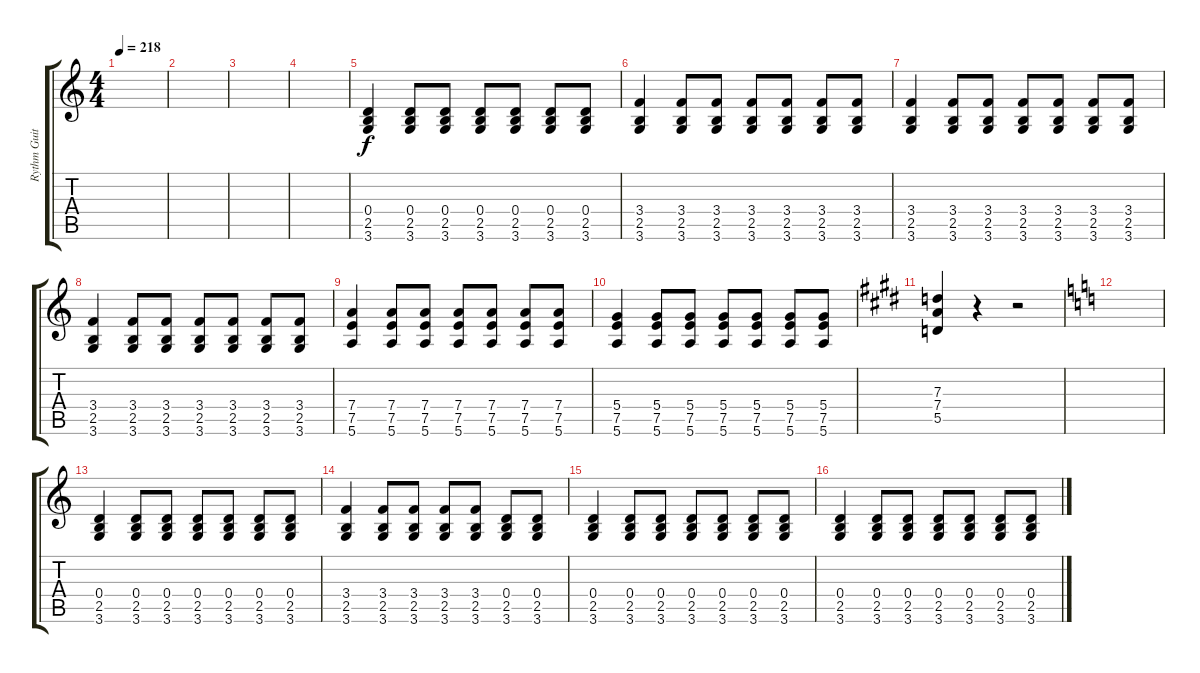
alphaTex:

\track ("Rythm Guitar" "Rythm Guit") {instrument electricguitarmuted}
\staff {score tabs}
\tuning (E4 B3 G3 D3 A2 E2) {hide}
\ts (4 4)
\tempo 218
\clef g2
\ks c
|
|
|
|
(0.4 2.5 3.6).4 (0.4 2.5 3.6).8 (0.4 2.5 3.6).8 (0.4 2.5 3.6).8 (0.4 2.5 3.6).8 (0.4 2.5 3.6).8 (0.4 2.5 3.6).8 |
(3.4 2.5 3.6).4 (3.4 2.5 3.6).8 (3.4 2.5 3.6).8 (3.4 2.5 3.6).8 (3.4 2.5 3.6).8 (3.4 2.5 3.6).8 (3.4 2.5 3.6).8 |
(3.4 2.5 3.6).4 (3.4 2.5 3.6).8 (3.4 2.5 3.6).8 (3.4 2.5 3.6).8 (3.4 2.5 3.6).8 (3.4 2.5 3.6).8 (3.4 2.5 3.6).8 |
(3.4 2.5 3.6).4 (3.4 2.5 3.6).8 (3.4 2.5 3.6).8 (3.4 2.5 3.6).8 (3.4 2.5 3.6).8 (3.4 2.5 3.6).8 (3.4 2.5 3.6).8 |
(7.4 7.5 5.6).4 (7.4 7.5 5.6).8 (7.4 7.5 5.6).8 (7.4 7.5 5.6).8 (7.4 7.5 5.6).8 (7.4 7.5 5.6).8 (7.4 7.5 5.6).8 |
(5.4 7.5 5.6).4 (5.4 7.5 5.6).8 (5.4 7.5 5.6).8 (5.4 7.5 5.6).8 (5.4 7.5 5.6).8 (5.4 7.5 5.6).8 (5.4 7.5 5.6).8 |
\ks e
(7.3 7.4 5.5).4 r.4 r.2 |
\ks c
|
(0.4 2.5 3.6).4 (0.4 2.5 3.6).8 (0.4 2.5 3.6).8 (0.4 2.5 3.6).8 (0.4 2.5 3.6).8 (0.4 2.5 3.6).8 (0.4 2.5 3.6).8 |
(3.4 2.5 3.6).4 (3.4 2.5 3.6).8 (3.4 2.5 3.6).8 (3.4 2.5 3.6).8 (3.4 2.5 3.6).8 (0.4 2.5 3.6).8 (0.4 2.5 3.6).8 |
(0.4 2.5 3.6).4 (0.4 2.5 3.6).8 (0.4 2.5 3.6).8 (0.4 2.5 3.6).8 (0.4 2.5 3.6).8 (0.4 2.5 3.6).8 (0.4 2.5 3.6).8 |
(0.4 2.5 3.6).4 (0.4 2.5 3.6).8 (0.4 2.5 3.6).8 (0.4 2.5 3.6).8 (0.4 2.5 3.6).8 (0.4 2.5 3.6).8 (0.4 2.5 3.6).8
